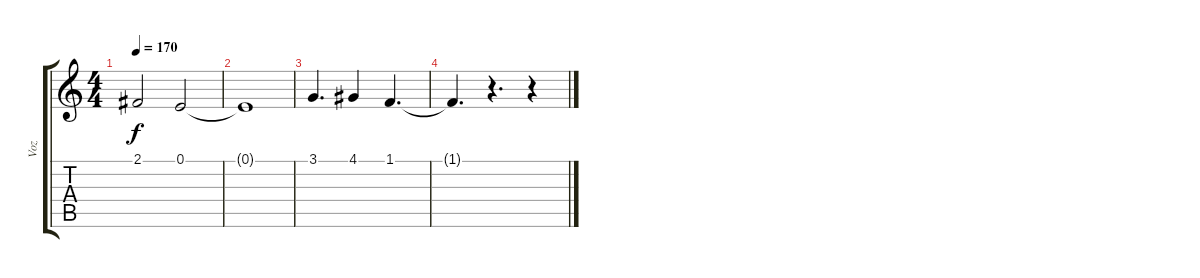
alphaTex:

\track ("Voz" "Voz") {instrument tenorsax}
\staff {score tabs}
\tuning (E4 B3 G3 D3 A2 E2) {hide}
\ts (4 4)
\tempo 170
\clef g2
\ks c
2.1.2{dy f} 0.1.2 |
0.1{t}.1 |
3.1.4{d} 4.1.4 1.1.4{d} |
1.1{t}.4{d} r.4{d} r.4
